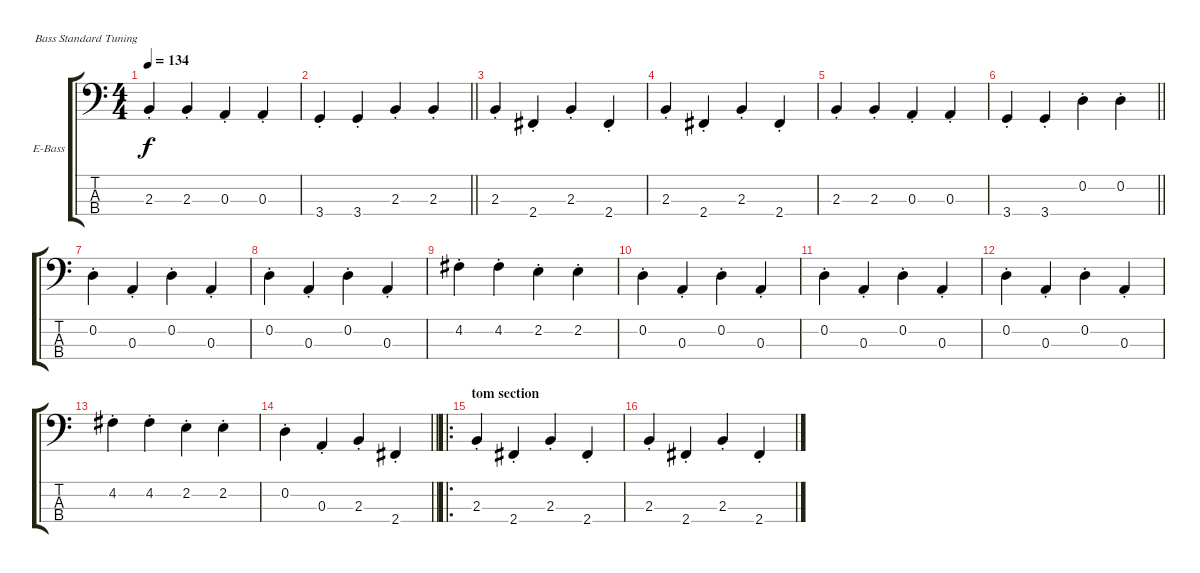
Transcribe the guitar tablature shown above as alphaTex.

\bracketExtendMode groupsimilarinstruments
\firstSystemTrackNameOrientation horizontal
\otherSystemsTrackNameOrientation horizontal
\track ("Bass" "E-Bass") {instrument electricbassfinger}
\staff {score tabs}
\tuning (G2 D2 A1 E1)
\ts (4 4)
\tempo 134
\clef f4
\ks c
2.3{st}.4{dy f} 2.3{st}.4 0.3{st}.4 0.3{st}.4 |
\barLineRight lightlight
3.4{st}.4 3.4{st}.4 2.3{st}.4 2.3{st}.4 |
2.3{st}.4 2.4{st}.4 2.3{st}.4 2.4{st}.4 |
2.3{st}.4 2.4{st}.4 2.3{st}.4 2.4{st}.4 |
2.3{st}.4 2.3{st}.4 0.3{st}.4 0.3{st}.4 |
\barLineRight lightlight
3.4{st}.4 3.4{st}.4 0.2{st}.4 0.2{st}.4 |
0.2{st}.4 0.3{st}.4 0.2{st}.4 0.3{st}.4 |
0.2{st}.4 0.3{st}.4 0.2{st}.4 0.3{st}.4 |
4.2{st}.4 4.2{st}.4 2.2{st}.4 2.2{st}.4 |
0.2{st}.4 0.3{st}.4 0.2{st}.4 0.3{st}.4 |
0.2{st}.4 0.3{st}.4 0.2{st}.4 0.3{st}.4 |
0.2{st}.4 0.3{st}.4 0.2{st}.4 0.3{st}.4 |
4.2{st}.4 4.2{st}.4 2.2{st}.4 2.2{st}.4 |
\barLineRight lightlight
0.2{st}.4 0.3{st}.4 2.3{st}.4 2.4{st}.4 |
\ro
\section ("" "tom section")
2.3{st}.4 2.4{st}.4 2.3{st}.4 2.4{st}.4 |
2.3{st}.4 2.4{st}.4 2.3{st}.4 2.4{st}.4
